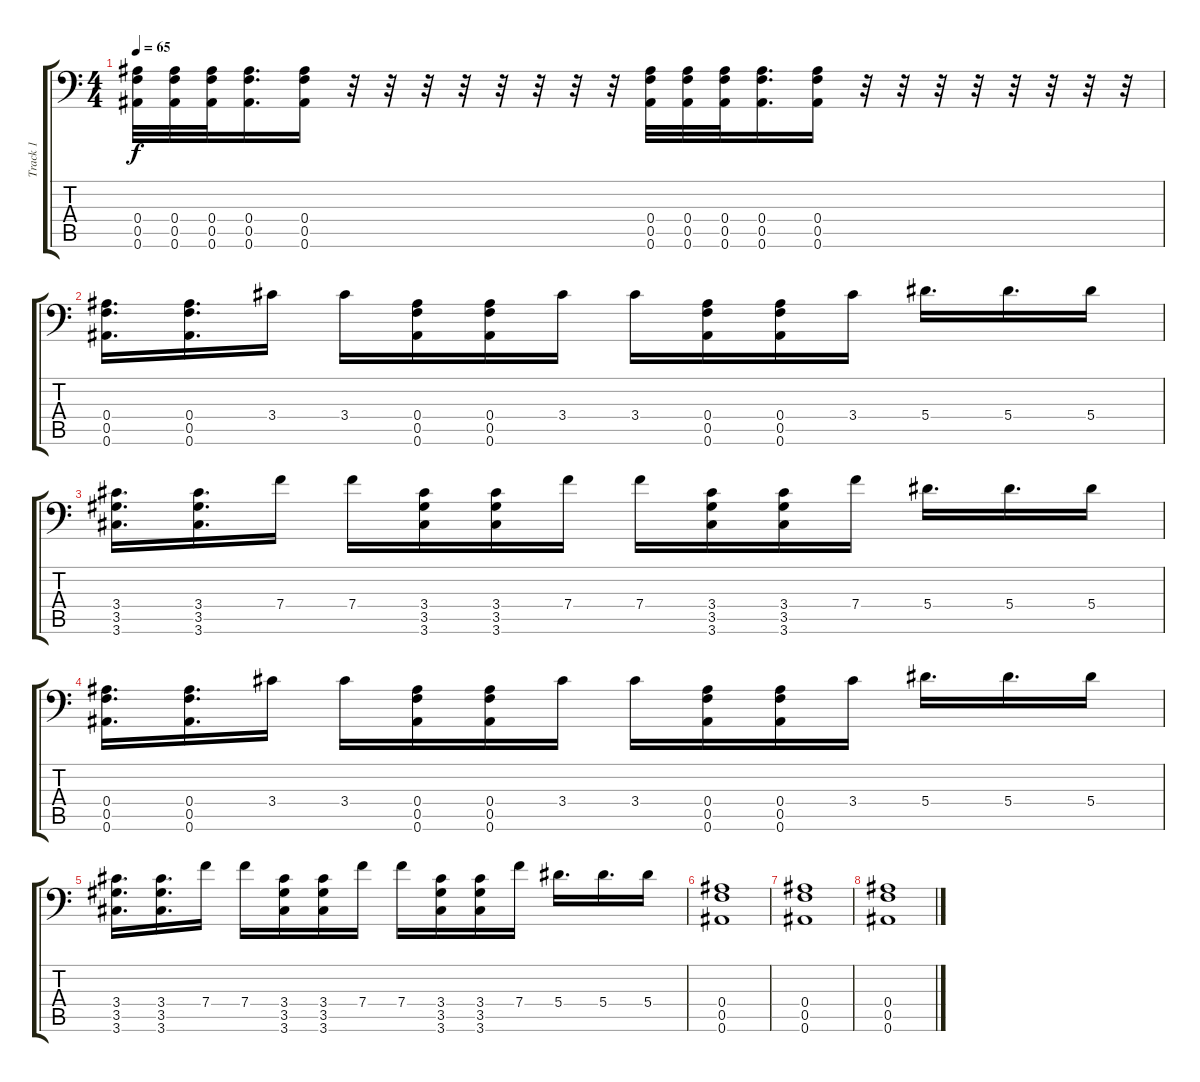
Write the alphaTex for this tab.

\track ("Track 1" "Track 1") {instrument distortionguitar}
\staff {score tabs}
\tuning (C4 G3 Eb3 Bb2 F2 Bb1) {hide}
\ts (4 4)
\tempo 65
\clef f4
\ks c
(0.4 0.5 0.6).32{dy f} (0.4 0.5 0.6).32 (0.4 0.5 0.6).32 (0.4 0.5 0.6).16{d} (0.4 0.5 0.6).16 r.32 r.32 r.32 r.32 r.32 r.32 r.32 r.32 (0.4 0.5 0.6).32 (0.4 0.5 0.6).32 (0.4 0.5 0.6).32 (0.4 0.5 0.6).16{d} (0.4 0.5 0.6).16 r.32 r.32 r.32 r.32 r.32 r.32 r.32 r.32 |
(0.4 0.5 0.6).16{d} (0.4 0.5 0.6).16{d} 3.4.16 3.4.16 (0.4 0.5 0.6).16 (0.4 0.5 0.6).16 3.4.16 3.4.16 (0.4 0.5 0.6).16 (0.4 0.5 0.6).16 3.4.16 5.4.16{d} 5.4.16{d} 5.4.16 |
(3.4 3.5 3.6).16{d} (3.4 3.5 3.6).16{d} 7.4.16 7.4.16 (3.4 3.5 3.6).16 (3.4 3.5 3.6).16 7.4.16 7.4.16 (3.4 3.5 3.6).16 (3.4 3.5 3.6).16 7.4.16 5.4.16{d} 5.4.16{d} 5.4.16 |
(0.4 0.5 0.6).16{d} (0.4 0.5 0.6).16{d} 3.4.16 3.4.16 (0.4 0.5 0.6).16 (0.4 0.5 0.6).16 3.4.16 3.4.16 (0.4 0.5 0.6).16 (0.4 0.5 0.6).16 3.4.16 5.4.16{d} 5.4.16{d} 5.4.16 |
(3.4 3.5 3.6).16{d} (3.4 3.5 3.6).16{d} 7.4.16 7.4.16 (3.4 3.5 3.6).16 (3.4 3.5 3.6).16 7.4.16 7.4.16 (3.4 3.5 3.6).16 (3.4 3.5 3.6).16 7.4.16 5.4.16{d} 5.4.16{d} 5.4.16 |
(0.4 0.5 0.6).1 |
(0.4 0.5 0.6).1 |
(0.4 0.5 0.6).1
